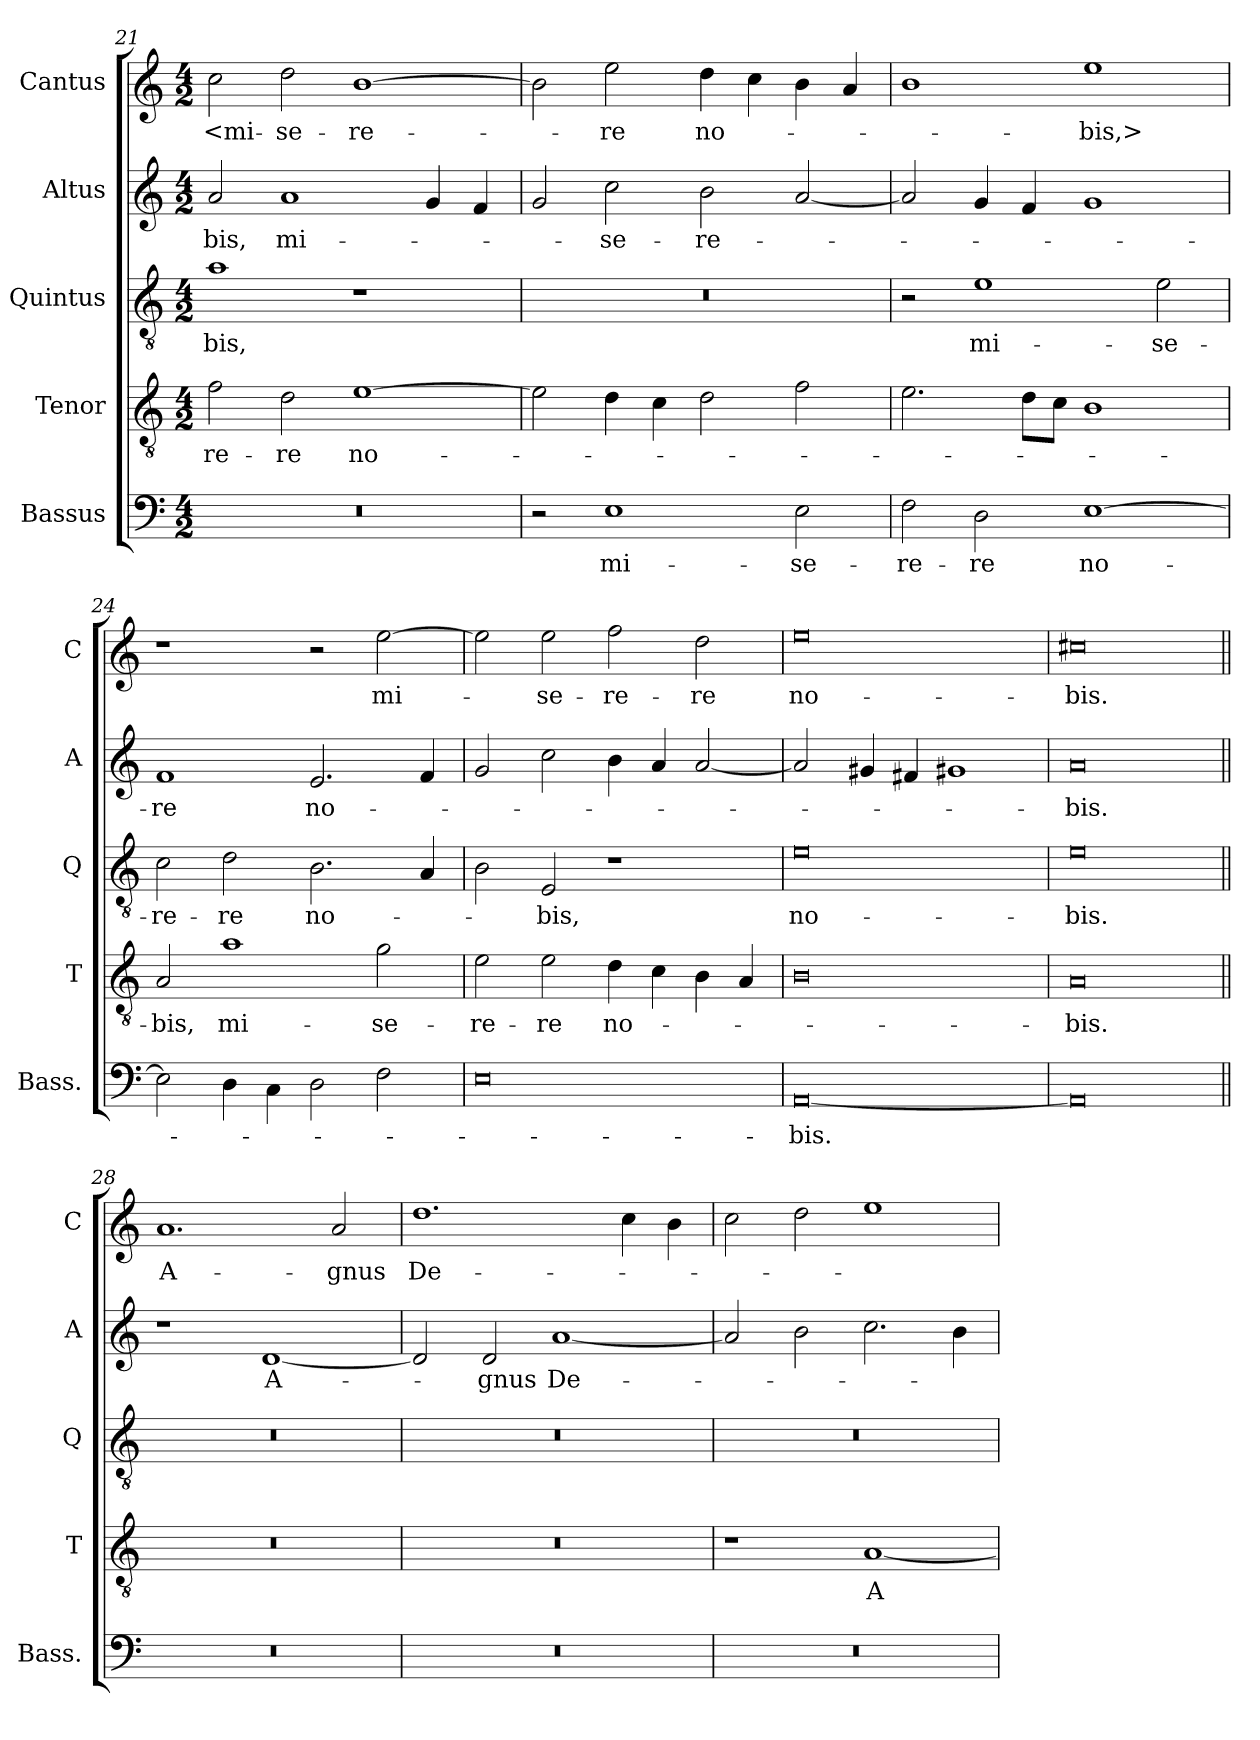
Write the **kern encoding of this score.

**kern	**text	**kern	**text	**kern	**text	**kern	**text	**kern	**text
*part5	*part5	*part4	*part4	*part3	*part3	*part2	*part2	*part1	*part1
*staff5	*staff5	*staff4	*staff4	*staff3	*staff3	*staff2	*staff2	*staff1	*staff1
*I"Bassus	*	*I"Tenor	*	*I"Quintus	*	*I"Altus	*	*I"Cantus	*
*I'Bass.	*	*I'T	*	*I'Q	*	*I'A	*	*I'C	*
*clefF4	*	*clefGv2	*	*clefGv2	*	*clefG2	*	*clefG2	*
*	*	*ITrd7c12	*	*ITrd7c12	*	*	*	*	*
*k[]	*	*k[]	*	*k[]	*	*k[]	*	*k[]	*
*C:	*	*C:	*	*C:	*	*C:	*	*C:	*
*M4/2	*	*M4/2	*	*M4/2	*	*M4/2	*	*M4/2	*
=21	=21	=21	=21	=21	=21	=21	=21	=21	=21
0r	.	2F\	-re-	1A\	-bis,	2a/	-bis,	2cc\	<mi-
.	.	2D\	-re	.	.	1a/	mi-	2dd\	-se-
.	.	[1E\	no-	1r	.	.	.	[1b\	-re-
.	.	.	.	.	.	4g/	.	.	.
.	.	.	.	.	.	4f/	.	.	.
=22	=22	=22	=22	=22	=22	=22	=22	=22	=22
2r	.	2E\]	.	0r	.	2g/	.	2b\]	.
1E\	mi-	4D\	.	.	.	2cc\	-se-	2ee\	-re
.	.	4C\	.	.	.	.	.	.	.
.	.	2D\	.	.	.	2b\	-re-	4dd\	no-
.	.	.	.	.	.	.	.	4cc\	.
2E\	-se-	2F\	.	.	.	[2a/	.	4b\	.
.	.	.	.	.	.	.	.	4a/	.
=23	=23	=23	=23	=23	=23	=23	=23	=23	=23
2F\	-re-	2.E\	.	2r	.	2a/]	.	1b\	.
2D\	-re	.	.	1E\	mi-	4g/	.	.	.
.	.	8D\L	.	.	.	4f/	.	.	.
.	.	8C\J	.	.	.	.	.	.	.
[1E\	no-	1BB\	.	.	.	1g/	.	1ee\	-bis,>
.	.	.	.	2E\	-se-	.	.	.	.
=24	=24	=24	=24	=24	=24	=24	=24	=24	=24
2E\]	.	2AA/	-bis,	2C\	-re-	1f/	-re	1r	.
4D\	.	1A\	mi-	2D\	-re	.	.	.	.
4C\	.	.	.	.	.	.	.	.	.
2D\	.	.	.	2.BB\	no-	2.e/	no-	2r	.
2F\	.	2G\	-se-	.	.	.	.	[2ee\	mi-
.	.	.	.	4AA/	.	4f/	.	.	.
=25	=25	=25	=25	=25	=25	=25	=25	=25	=25
0E\	.	2E\	-re-	2BB\	.	2g/	.	2ee\]	.
.	.	2E\	-re	2EE/	-bis,	2cc\	.	2ee\	-se-
.	.	4D\	no-	1r	.	4b\	.	2ff\	-re-
.	.	4C\	.	.	.	4a/	.	.	.
.	.	4BB\	.	.	.	[2a/	.	2dd\	-re
.	.	4AA/	.	.	.	.	.	.	.
=26	=26	=26	=26	=26	=26	=26	=26	=26	=26
[0AA/	-bis.	0BB\	.	0E\	no-	2a/]	.	0ee\	no-
.	.	.	.	.	.	4g#/	.	.	.
.	.	.	.	.	.	4f#/	.	.	.
.	.	.	.	.	.	1g#X/	.	.	.
=27	=27	=27	=27	=27	=27	=27	=27	=27	=27
0AA/]	.	0AA/	-bis.	0E\	-bis.	0a/	-bis.	0cc#X\	-bis.
=28||	=28||	=28||	=28||	=28||	=28||	=28||	=28||	=28||	=28||
0r	.	0r	.	0r	.	1r	.	1.a/	A-
.	.	.	.	.	.	[1d/	A-	.	.
.	.	.	.	.	.	.	.	2a/	-gnus
=29	=29	=29	=29	=29	=29	=29	=29	=29	=29
0r	.	0r	.	0r	.	2d/]	.	1.dd\	De-
.	.	.	.	.	.	2d/	-gnus	.	.
.	.	.	.	.	.	[1a/	De-	.	.
.	.	.	.	.	.	.	.	4cc\	.
.	.	.	.	.	.	.	.	4b\	.
=30	=30	=30	=30	=30	=30	=30	=30	=30	=30
0r	.	1r	.	0r	.	2a/]	.	2cc\	.
.	.	.	.	.	.	2b\	.	2dd\	.
.	.	[1AA/	A-	.	.	2.cc\	.	1ee\	.
.	.	.	.	.	.	4b\	.	.	.
=	=	=	=	=	=	=	=	=	=
*-	*-	*-	*-	*-	*-	*-	*-	*-	*-
